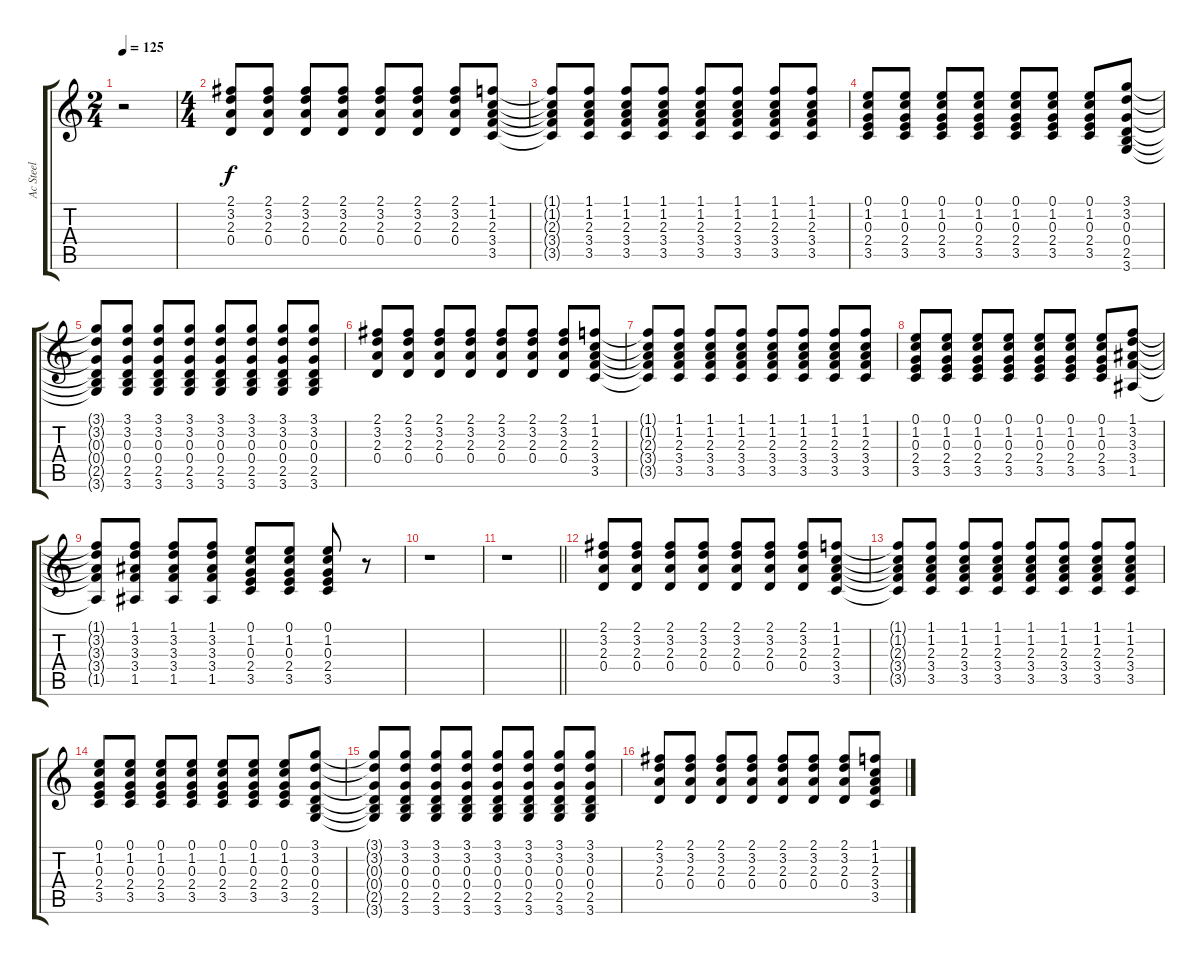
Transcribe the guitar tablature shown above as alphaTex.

\track ("Ac Steel" "Ac Steel") {instrument acousticguitarsteel}
\staff {score tabs}
\tuning (E4 B3 G3 D3 A2 E2) {hide}
\ts (2 4)
\tempo 125
\clef g2
\ks c
r.2{dy f instrument acousticguitarsteel} |
\ts (4 4)
(2.1 3.2 2.3 0.4).8 (2.1 3.2 2.3 0.4).8 (2.1 3.2 2.3 0.4).8 (2.1 3.2 2.3 0.4).8 (2.1 3.2 2.3 0.4).8 (2.1 3.2 2.3 0.4).8 (2.1 3.2 2.3 0.4).8 (1.1 1.2 2.3 3.4 3.5).8 |
(1.1{t} 1.2{t} 2.3{t} 3.4{t} 3.5{t}).8 (1.1 1.2 2.3 3.4 3.5).8 (1.1 1.2 2.3 3.4 3.5).8 (1.1 1.2 2.3 3.4 3.5).8 (1.1 1.2 2.3 3.4 3.5).8 (1.1 1.2 2.3 3.4 3.5).8 (1.1 1.2 2.3 3.4 3.5).8 (1.1 1.2 2.3 3.4 3.5).8 |
(0.1 1.2 0.3 2.4 3.5).8 (0.1 1.2 0.3 2.4 3.5).8 (0.1 1.2 0.3 2.4 3.5).8 (0.1 1.2 0.3 2.4 3.5).8 (0.1 1.2 0.3 2.4 3.5).8 (0.1 1.2 0.3 2.4 3.5).8 (0.1 1.2 0.3 2.4 3.5).8 (3.1 3.2 0.3 0.4 2.5 3.6).8 |
(3.1{t} 3.2{t} 0.3{t} 0.4{t} 2.5{t} 3.6{t}).8 (3.1 3.2 0.3 0.4 2.5 3.6).8 (3.1 3.2 0.3 0.4 2.5 3.6).8 (3.1 3.2 0.3 0.4 2.5 3.6).8 (3.1 3.2 0.3 0.4 2.5 3.6).8 (3.1 3.2 0.3 0.4 2.5 3.6).8 (3.1 3.2 0.3 0.4 2.5 3.6).8 (3.1 3.2 0.3 0.4 2.5 3.6).8 |
(2.1 3.2 2.3 0.4).8 (2.1 3.2 2.3 0.4).8 (2.1 3.2 2.3 0.4).8 (2.1 3.2 2.3 0.4).8 (2.1 3.2 2.3 0.4).8 (2.1 3.2 2.3 0.4).8 (2.1 3.2 2.3 0.4).8 (1.1 1.2 2.3 3.4 3.5).8 |
(1.1{t} 1.2{t} 2.3{t} 3.4{t} 3.5{t}).8 (1.1 1.2 2.3 3.4 3.5).8 (1.1 1.2 2.3 3.4 3.5).8 (1.1 1.2 2.3 3.4 3.5).8 (1.1 1.2 2.3 3.4 3.5).8 (1.1 1.2 2.3 3.4 3.5).8 (1.1 1.2 2.3 3.4 3.5).8 (1.1 1.2 2.3 3.4 3.5).8 |
(0.1 1.2 0.3 2.4 3.5).8 (0.1 1.2 0.3 2.4 3.5).8 (0.1 1.2 0.3 2.4 3.5).8 (0.1 1.2 0.3 2.4 3.5).8 (0.1 1.2 0.3 2.4 3.5).8 (0.1 1.2 0.3 2.4 3.5).8 (0.1 1.2 0.3 2.4 3.5).8 (1.1 3.2 3.3 3.4 1.5).8 |
(1.1{t} 3.2{t} 3.3{t} 3.4{t} 1.5{t}).8 (1.1 3.2 3.3 3.4 1.5).8 (1.1 3.2 3.3 3.4 1.5).8 (1.1 3.2 3.3 3.4 1.5).8 (0.1 1.2 0.3 2.4 3.5).8 (0.1 1.2 0.3 2.4 3.5).8 (0.1 1.2 0.3 2.4 3.5).8 r.8 |
r.1 |
\barLineRight lightlight
r.1 |
(2.1 3.2 2.3 0.4).8 (2.1 3.2 2.3 0.4).8 (2.1 3.2 2.3 0.4).8 (2.1 3.2 2.3 0.4).8 (2.1 3.2 2.3 0.4).8 (2.1 3.2 2.3 0.4).8 (2.1 3.2 2.3 0.4).8 (1.1 1.2 2.3 3.4 3.5).8 |
(1.1{t} 1.2{t} 2.3{t} 3.4{t} 3.5{t}).8 (1.1 1.2 2.3 3.4 3.5).8 (1.1 1.2 2.3 3.4 3.5).8 (1.1 1.2 2.3 3.4 3.5).8 (1.1 1.2 2.3 3.4 3.5).8 (1.1 1.2 2.3 3.4 3.5).8 (1.1 1.2 2.3 3.4 3.5).8 (1.1 1.2 2.3 3.4 3.5).8 |
(0.1 1.2 0.3 2.4 3.5).8 (0.1 1.2 0.3 2.4 3.5).8 (0.1 1.2 0.3 2.4 3.5).8 (0.1 1.2 0.3 2.4 3.5).8 (0.1 1.2 0.3 2.4 3.5).8 (0.1 1.2 0.3 2.4 3.5).8 (0.1 1.2 0.3 2.4 3.5).8 (3.1 3.2 0.3 0.4 2.5 3.6).8 |
(3.1{t} 3.2{t} 0.3{t} 0.4{t} 2.5{t} 3.6{t}).8 (3.1 3.2 0.3 0.4 2.5 3.6).8 (3.1 3.2 0.3 0.4 2.5 3.6).8 (3.1 3.2 0.3 0.4 2.5 3.6).8 (3.1 3.2 0.3 0.4 2.5 3.6).8 (3.1 3.2 0.3 0.4 2.5 3.6).8 (3.1 3.2 0.3 0.4 2.5 3.6).8 (3.1 3.2 0.3 0.4 2.5 3.6).8 |
(2.1 3.2 2.3 0.4).8 (2.1 3.2 2.3 0.4).8 (2.1 3.2 2.3 0.4).8 (2.1 3.2 2.3 0.4).8 (2.1 3.2 2.3 0.4).8 (2.1 3.2 2.3 0.4).8 (2.1 3.2 2.3 0.4).8 (1.1 1.2 2.3 3.4 3.5).8
